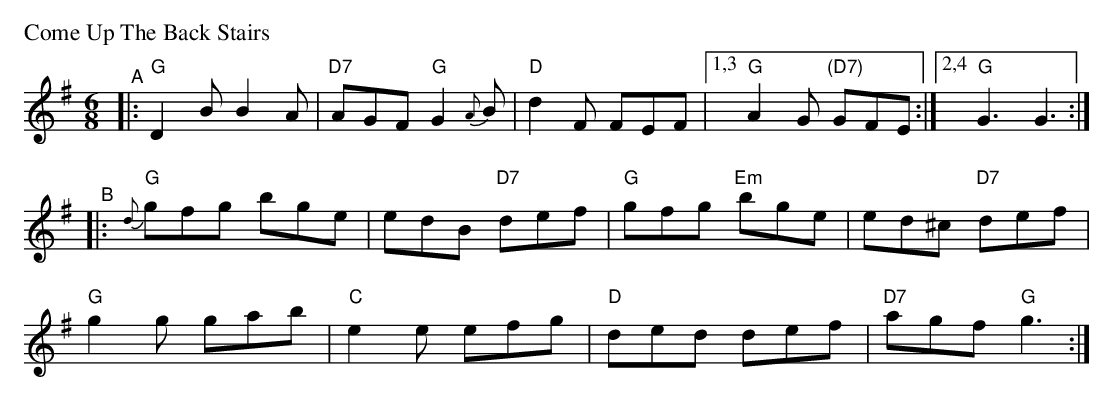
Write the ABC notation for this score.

X:1
P: Come Up The Back Stairs
M: 6/8
K: G
"^A"|:\
"G"D2B B2A | "D7"AGF "G"G2{A}B | "D"d2F FEF |[1,3 "G"A2G "(D7)"GFE :|[2,4 "G"G3 G3 :|
"^B"|: {d}\
"G"gfg bge | edB "D7"def | "G"gfg "Em"bge | ed^c "D7"def |
"G"g2g gab | "C"e2e efg | "D"ded def | "D7"agf "G"g3 :|
